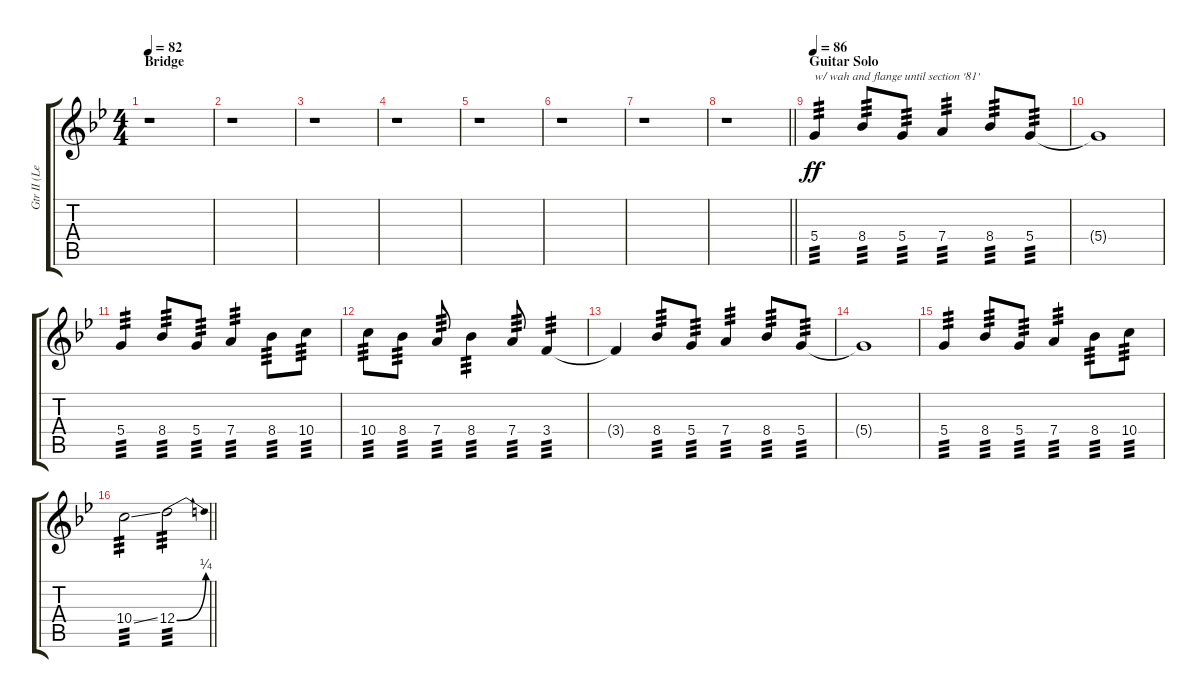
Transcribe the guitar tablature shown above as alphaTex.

\track ("Gtr II (Lead)" "Gtr II (Le") {instrument overdrivenguitar}
\staff {score tabs}
\tuning (E4 B3 G3 D3 A2 E2) {hide}
\ts (4 4)
\section ("" "Bridge")
\tempo 82
\clef g2
\ks gminor
r.1{dy ff} |
r.1 |
r.1 |
r.1 |
r.1 |
r.1 |
r.1 |
\barLineRight lightlight
r.1 |
\section ("" "Guitar Solo")
\tempo 86
5.4.4{txt "w/ wah and flange until section '81'" tp 3} 8.4.8{tp 3} 5.4.8{tp 3} 7.4.4{tp 3} 8.4.8{tp 3} 5.4.8{tp 3} |
5.4{t}.1 |
5.4.4{tp 3} 8.4.8{tp 3} 5.4.8{tp 3} 7.4.4{tp 3} 8.4.8{tp 3} 10.4.8{tp 3} |
10.4.8{tp 3} 8.4.8{tp 3} 7.4.8{tp 3} 8.4.4{tp 3} 7.4.8{tp 3} 3.4.4{tp 3} |
3.4{t}.4 8.4.8{tp 3} 5.4.8{tp 3} 7.4.4{tp 3} 8.4.8{tp 3} 5.4.8{tp 3} |
5.4{t}.1 |
5.4.4{tp 3} 8.4.8{tp 3} 5.4.8{tp 3} 7.4.4{tp 3} 8.4.8{tp 3} 10.4.8{tp 3} |
\barLineRight lightlight
10.4{ss}.2{tp 3} 12.4{be (bend 0 0 60 1)}.2{tp 3}
